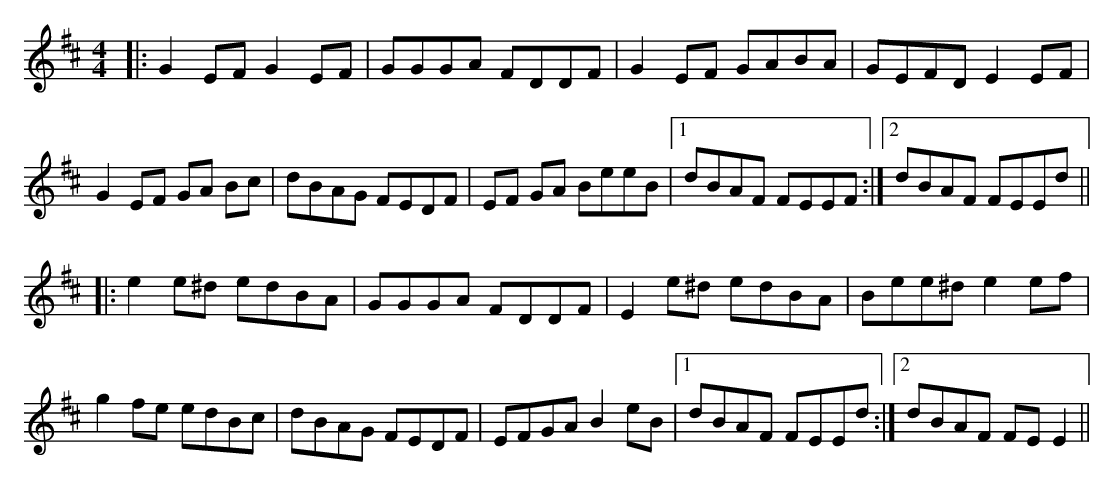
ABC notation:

X:1
M:4/4
K:Edor
|:G2 EF G2 EF|GGGA FDDF|G2 EF GABA|GEFD E2 EF|
G2 EF GA Bc|dBAG FEDF|EF GA BeeB|1 dBAF FEEF:|2 dBAF FEEd||
|:e2 e^d edBA|GGGA FDDF|E2 e^d edBA|Bee^d e2 ef|
g2 fe edBc|dBAG FEDF|EFGA B2 eB|1 dBAF FEEd:|2 dBAF FE E2||
